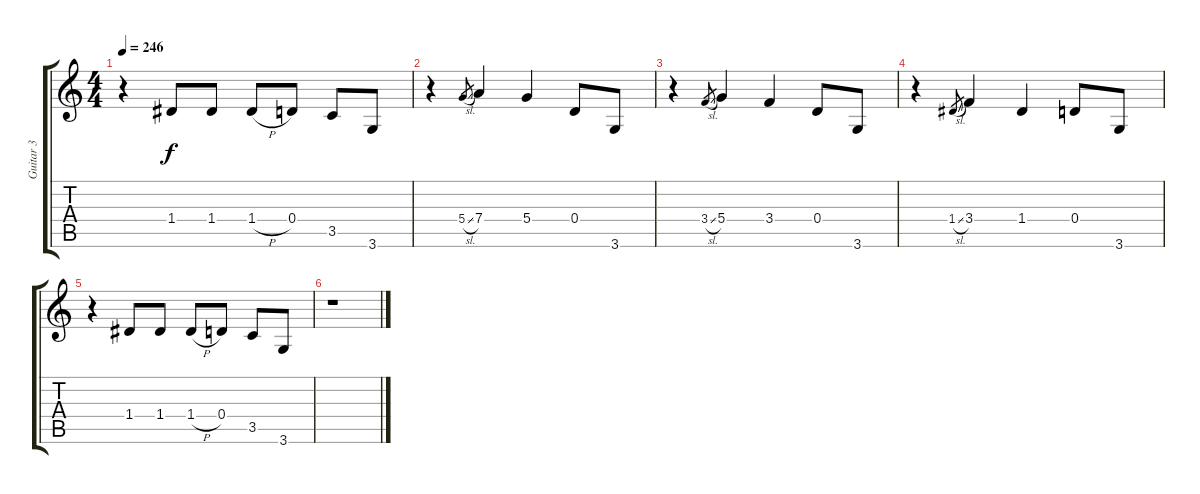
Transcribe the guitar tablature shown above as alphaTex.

\track ("Guitar 3" "Guitar 3") {instrument distortionguitar}
\staff {score tabs}
\tuning (E4 B3 G3 D3 A2 E2) {hide}
\ts (4 4)
\tempo 246
\clef g2
\ks c
r.4{dy f} 1.4.8 1.4.8 1.4{h}.8 0.4.8 3.5.8 3.6.8 |
r.4 5.4{sl}.8{gr} 7.4.4 5.4.4 0.4.8 3.6.8 |
r.4 3.4{sl}.8{gr} 5.4.4 3.4.4 0.4.8 3.6.8 |
r.4 1.4{sl}.8{gr} 3.4.4 1.4.4 0.4.8 3.6.8 |
r.4 1.4.8 1.4.8 1.4{h}.8 0.4.8 3.5.8 3.6.8 |
r.1
